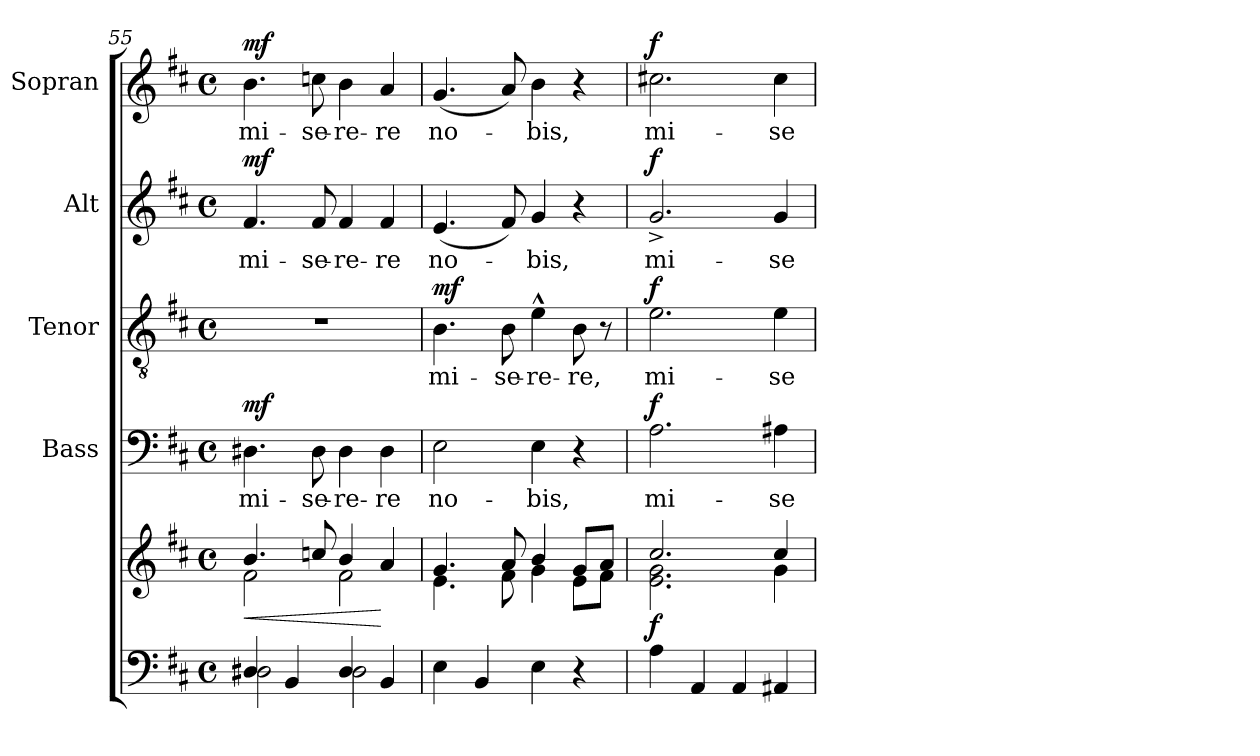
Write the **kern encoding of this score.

**kern	**kern	**dynam	**kern	**text	**dynam	**kern	**text	**dynam	**kern	**text	**dynam	**kern	**text	**dynam
*part5	*part5	*part5	*part4	*part4	*part4	*part3	*part3	*part3	*part2	*part2	*part2	*part1	*part1	*part1
*staff6	*staff5	*staff5/6	*staff4	*staff4	*staff4	*staff3	*staff3	*staff3	*staff2	*staff2	*staff2	*staff1	*staff1	*staff1
*	*	*	*I"Bass	*	*	*I"Tenor	*	*	*I"Alt	*	*	*I"Sopran	*	*
*	*	*	*I'B.	*	*	*I'T.	*	*	*I'A.	*	*	*I'S.	*	*
*clefF4	*clefG2	*	*clefF4	*	*	*clefGv2	*	*	*clefG2	*	*	*clefG2	*	*
*k[f#c#]	*k[f#c#]	*	*k[f#c#]	*	*	*k[f#c#]	*	*	*k[f#c#]	*	*	*k[f#c#]	*	*
*D:	*D:	*	*D:	*	*	*D:	*	*	*D:	*	*	*D:	*	*
*M4/4	*M4/4	*	*M4/4	*	*	*M4/4	*	*	*M4/4	*	*	*M4/4	*	*
*met(c)	*met(c)	*	*met(c)	*	*	*met(c)	*	*	*met(c)	*	*	*met(c)	*	*
=55	=55	=55	=55	=55	=55	=55	=55	=55	=55	=55	=55	=55	=55	=55
*^	*	*	*	*	*	*	*	*	*	*	*	*	*	*
!	!	!	!LO:HP:b	!	!LO:LY:b	!LO:DY:a	!	!	!	!	!LO:LY:b	!LO:DY:a	!	!LO:LY:b	!LO:DY:a
*	*	*^	*	*	*	*	*	*	*	*	*	*	*	*	*
4D#X/	2D#\	4.b/	2f#\	<	4.D#X\	mi-	mf	1r	.	.	4.f#/	mi-	mf	4.b\	mi-	mf
4BB/	.	.	.	.	.	.	.	.	.	.	.	.	.	.	.	.
!	!	!	!	!	!	!LO:LY:b	!	!	!	!	!	!LO:LY:b	!	!	!LO:LY:b	!
.	.	8ccn/	.	.	8D#\	-se-	.	.	.	.	8f#/	-se-	.	8ccn\	-se-	.
!	!	!	!	!	!	!LO:LY:b	!	!	!	!	!	!LO:LY:b	!	!	!LO:LY:b	!
4D#/	2D#\	4b/	2f#\	.	4D#\	-re-	.	.	.	.	4f#/	-re-	.	4b\	-re-	.
!	!	!	!	!	!	!LO:LY:b	!	!	!	!	!	!LO:LY:b	!	!	!LO:LY:b	!
4BB/	.	4a/	.	[	4D#\	-re	.	.	.	.	4f#/	-re	.	4a/	-re	.
*v	*v	*	*	*	*	*	*	*	*	*	*	*	*	*	*	*
!!LO:PB:g=z
=56	=56	=56	=56	=56	=56	=56	=56	=56	=56	=56	=56	=56	=56	=56	=56
!	!	!	!	!	!LO:LY:b	!	!	!LO:LY:b	!LO:DY:a	!	!LO:LY:b	!	!	!LO:LY:b	!
4E\	4.g/	4.e\	.	2E\	no-	.	4.B\	mi-	mf	(<4.e/	no-	.	(<4.g/	no-	.
4BB/	.	.	.	.	.	.	.	.	.	.	.	.	.	.	.
!	!	!	!	!	!	!	!	!LO:LY:b	!	!	!	!	!	!	!
.	8a/	8f#\	.	.	.	.	8B\	-se-	.	8f#/)	.	.	8a/)	.	.
!	!	!	!	!	!LO:LY:b	!	!	!LO:LY:b	!	!	!LO:LY:b	!	!	!LO:LY:b	!
4E\	4b/	4g\	.	4E\	-bis,	.	4e^^>\	-re-	.	4g/	-bis,	.	4b\	-bis,	.
!	!	!	!	!	!	!	!	!LO:LY:b	!	!	!	!	!	!	!
4r	8g/L	8e\L	.	4r	.	.	8B\	-re,	.	4r	.	.	4r	.	.
.	8a/J	8f#\J	.	.	.	.	8r	.	.	.	.	.	.	.	.
=57	=57	=57	=57	=57	=57	=57	=57	=57	=57	=57	=57	=57	=57	=57	=57
!	!	!	!LO:DY:b	!	!LO:LY:b	!LO:DY:a	!	!LO:LY:b	!LO:DY:a	!	!LO:LY:b	!LO:DY:a	!	!LO:LY:b	!LO:DY:a
4A\	2.cc#/	2.e\ 2.g\	f	2.A\	mi-	f	2.e\	mi-	f	2.g^</	mi-	f	2.cc#X\	mi-	f
4AA/	.	.	.	.	.	.	.	.	.	.	.	.	.	.	.
4AA/	.	.	.	.	.	.	.	.	.	.	.	.	.	.	.
!	!	!	!	!	!LO:LY:b	!	!	!LO:LY:b	!	!	!LO:LY:b	!	!	!LO:LY:b	!
4AA#X/	4cc#/	4g\	.	4A#X\	-se-	.	4e\	-se-	.	4g/	-se-	.	4cc#\	-se-	.
*	*v	*v	*	*	*	*	*	*	*	*	*	*	*	*	*
=	=	=	=	=	=	=	=	=	=	=	=	=	=	=
*-	*-	*-	*-	*-	*-	*-	*-	*-	*-	*-	*-	*-	*-	*-
